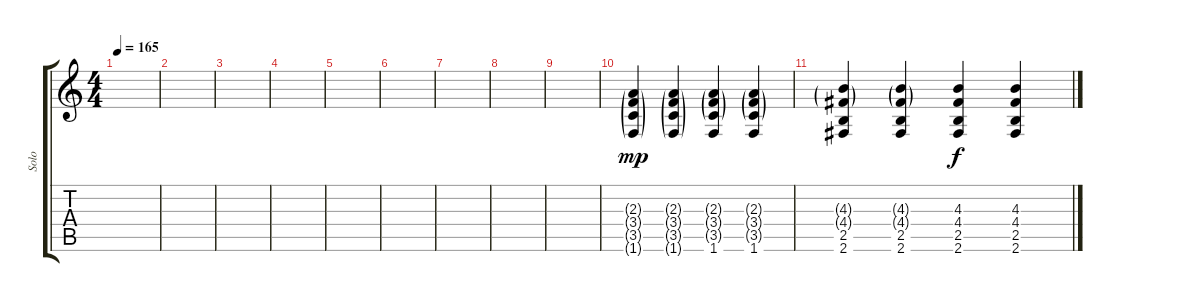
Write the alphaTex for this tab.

\track ("Solo" "Solo") {instrument overdrivenguitar}
\staff {score tabs}
\tuning (E4 B3 G3 D3 A2 E2) {hide}
\ts (4 4)
\tempo 165
\clef g2
\ks c
|
|
|
|
|
|
|
|
|
(2.3{g} 3.4{g} 3.5{g} 1.6{g}).4{dy mp} (2.3{g} 3.4{g} 3.5{g} 1.6{g}).4 (2.3{g} 3.4{g} 3.5{g} 1.6).4 (2.3{g} 3.4{g} 3.5{g} 1.6).4 |
(4.3{g} 4.4{g} 2.5 2.6).4 (4.3{g} 4.4{g} 2.5 2.6).4 (4.3 4.4 2.5 2.6).4{dy f} (4.3 4.4 2.5 2.6).4
